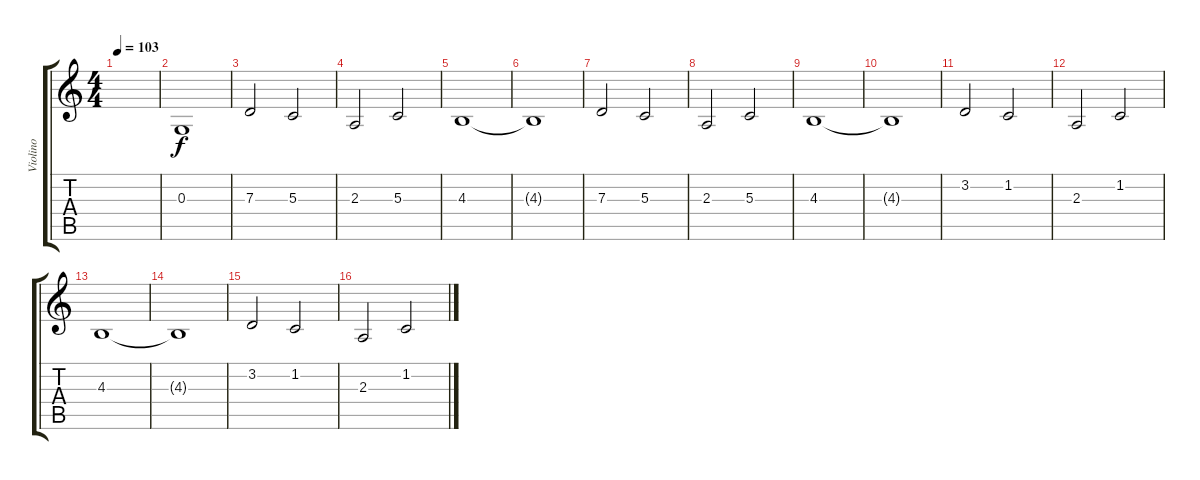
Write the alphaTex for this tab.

\track ("Violino" "Violino") {instrument violin}
\staff {score tabs}
\tuning (E4 B3 G3 D3 A2 E2) {hide}
\ts (4 4)
\tempo 103
\clef g2
\ks c
|
0.3.1 |
7.3.2 5.3.2 |
2.3.2 5.3.2 |
4.3.1 |
4.3{t}.1 |
7.3.2 5.3.2 |
2.3.2 5.3.2 |
4.3.1 |
4.3{t}.1 |
3.2.2 1.2.2 |
2.3.2 1.2.2 |
4.3.1 |
4.3{t}.1 |
3.2.2 1.2.2 |
2.3.2 1.2.2
